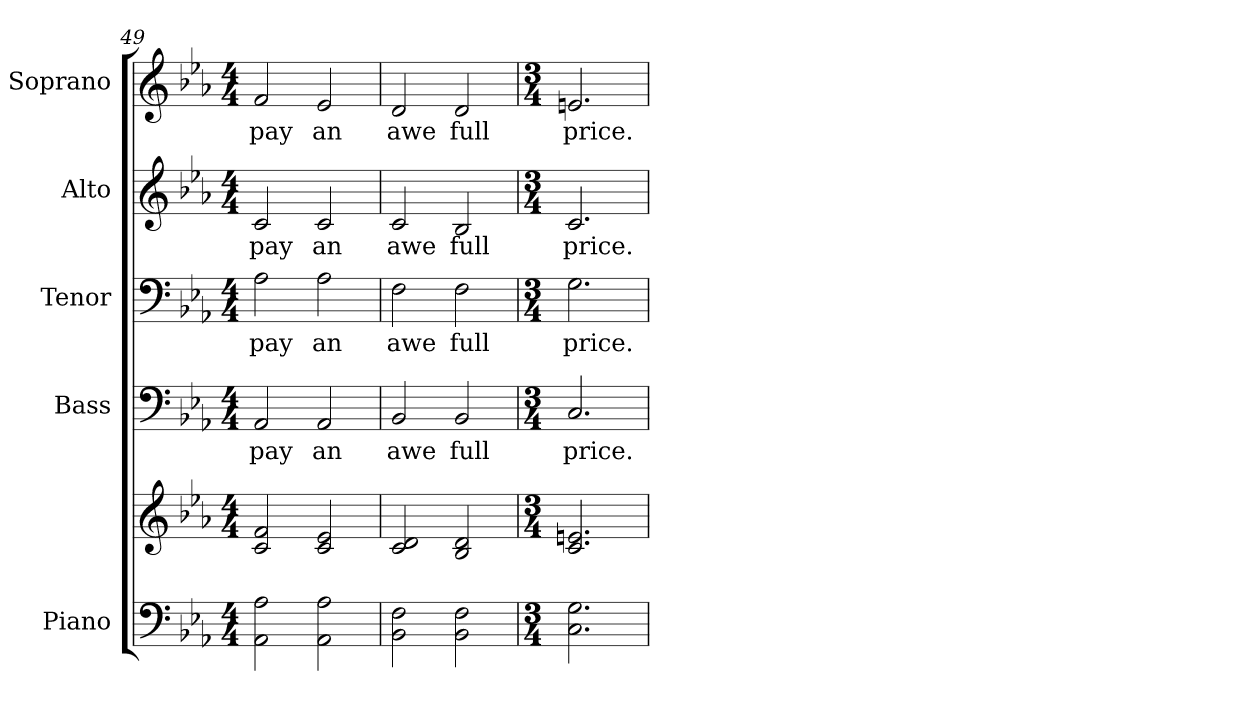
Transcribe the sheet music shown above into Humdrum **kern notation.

**kern	**kern	**kern	**text	**kern	**text	**kern	**text	**kern	**text
*part5	*part5	*part4	*part4	*part3	*part3	*part2	*part2	*part1	*part1
*staff6	*staff5	*staff4	*staff4	*staff3	*staff3	*staff2	*staff2	*staff1	*staff1
*I"Piano	*	*I"Bass	*	*I"Tenor	*	*I"Alto	*	*I"Soprano	*
*I'Pno.	*	*I'B.	*	*I'T.	*	*I'A.	*	*I'S.	*
*clefF4	*clefG2	*clefF4	*	*clefF4	*	*clefG2	*	*clefG2	*
*k[b-e-a-]	*k[b-e-a-]	*k[b-e-a-]	*	*k[b-e-a-]	*	*k[b-e-a-]	*	*k[b-e-a-]	*
*E-:	*E-:	*E-:	*	*E-:	*	*E-:	*	*E-:	*
*M4/4	*M4/4	*M4/4	*	*M4/4	*	*M4/4	*	*M4/4	*
=49	=49	=49	=49	=49	=49	=49	=49	=49	=49
!	!	!	!LO:LY:b:color=#000000	!	!	!	!	!	!
!	!	!	!	!	!LO:LY:b:color=#000000	!	!	!	!
!	!	!	!	!	!	!	!LO:LY:b:color=#000000	!	!
!	!	!	!	!	!	!	!	!	!LO:LY:b:color=#000000
2AA-i\ 2A-i	2ci/ 2fi	2AA-i/	pay	2A-i\	pay	2ci/	pay	2fi/	pay
!	!	!	!LO:LY:b:color=#000000	!	!	!	!	!	!
!	!	!	!	!	!LO:LY:b:color=#000000	!	!	!	!
!	!	!	!	!	!	!	!LO:LY:b:color=#000000	!	!
!	!	!	!	!	!	!	!	!	!LO:LY:b:color=#000000
2AA-i\ 2A-i	2ci/ 2e-i	2AA-i/	an	2A-i\	an	2ci/	an	2e-i/	an
!!LO:PB:g=z
=50	=50	=50	=50	=50	=50	=50	=50	=50	=50
!	!	!	!LO:LY:b:color=#000000	!	!	!	!	!	!
!	!	!	!	!	!LO:LY:b:color=#000000	!	!	!	!
!	!	!	!	!	!	!	!LO:LY:b:color=#000000	!	!
!	!	!	!	!	!	!	!	!	!LO:LY:b:color=#000000
2BB-i\ 2Fi	2ci/ 2di	2BB-i/	awe	2Fi\	awe	2ci/	awe	2di/	awe
!	!	!	!LO:LY:b:color=#000000	!	!	!	!	!	!
!	!	!	!	!	!LO:LY:b:color=#000000	!	!	!	!
!	!	!	!	!	!	!	!LO:LY:b:color=#000000	!	!
!	!	!	!	!	!	!	!	!	!LO:LY:b:color=#000000
2BB-i\ 2Fi	2B-i/ 2di	2BB-i/	full	2Fi\	full	2B-i/	full	2di/	full
=51	=51	=51	=51	=51	=51	=51	=51	=51	=51
*M3/4	*M3/4	*M3/4	*	*M3/4	*	*M3/4	*	*M3/4	*
!	!	!	!LO:LY:b:color=#000000	!	!	!	!	!	!
!	!	!	!	!	!LO:LY:b:color=#000000	!	!	!	!
!	!	!	!	!	!	!	!LO:LY:b:color=#000000	!	!
!	!	!	!	!	!	!	!	!	!LO:LY:b:color=#000000
2.Ci\ 2.Gi	2.ci/ 2.eni	2.Ci/	price.	2.Gi\	price.	2.ci/	price.	2.eni/	price.
=	=	=	=	=	=	=	=	=	=
*-	*-	*-	*-	*-	*-	*-	*-	*-	*-
